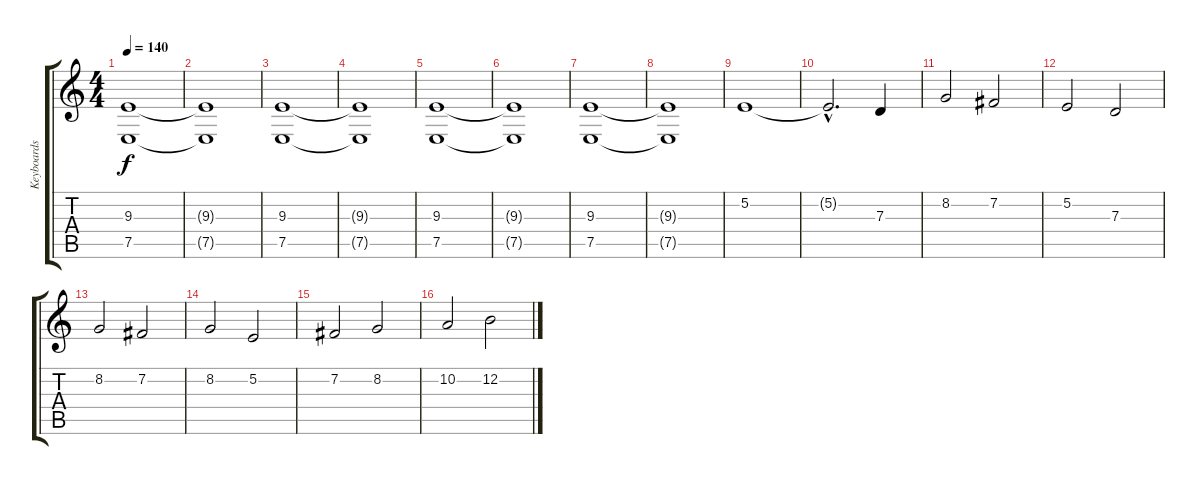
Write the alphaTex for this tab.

\track ("Keyboards" "Keyboards") {instrument lead1square}
\staff {score tabs}
\tuning (E4 B3 G3 D3 A2 E2) {hide}
\ts (4 4)
\tempo 140
\clef g2
\ks c
(9.3 7.5).1{dy f} |
(9.3{t} 7.5{t}).1 |
(9.3 7.5).1{volume 10 instrument lead1square} |
(9.3{t} 7.5{t}).1 |
(9.3 7.5).1 |
(9.3{t} 7.5{t}).1 |
(9.3 7.5).1 |
(9.3{t} 7.5{t}).1 |
5.2.1{volume 14 instrument pad8sweep} |
5.2{hac t}.2{d} 7.3.4 |
8.2.2 7.2.2 |
5.2.2 7.3.2 |
8.2.2 7.2.2 |
8.2.2 5.2.2 |
7.2.2 8.2.2 |
10.2.2 12.2.2
